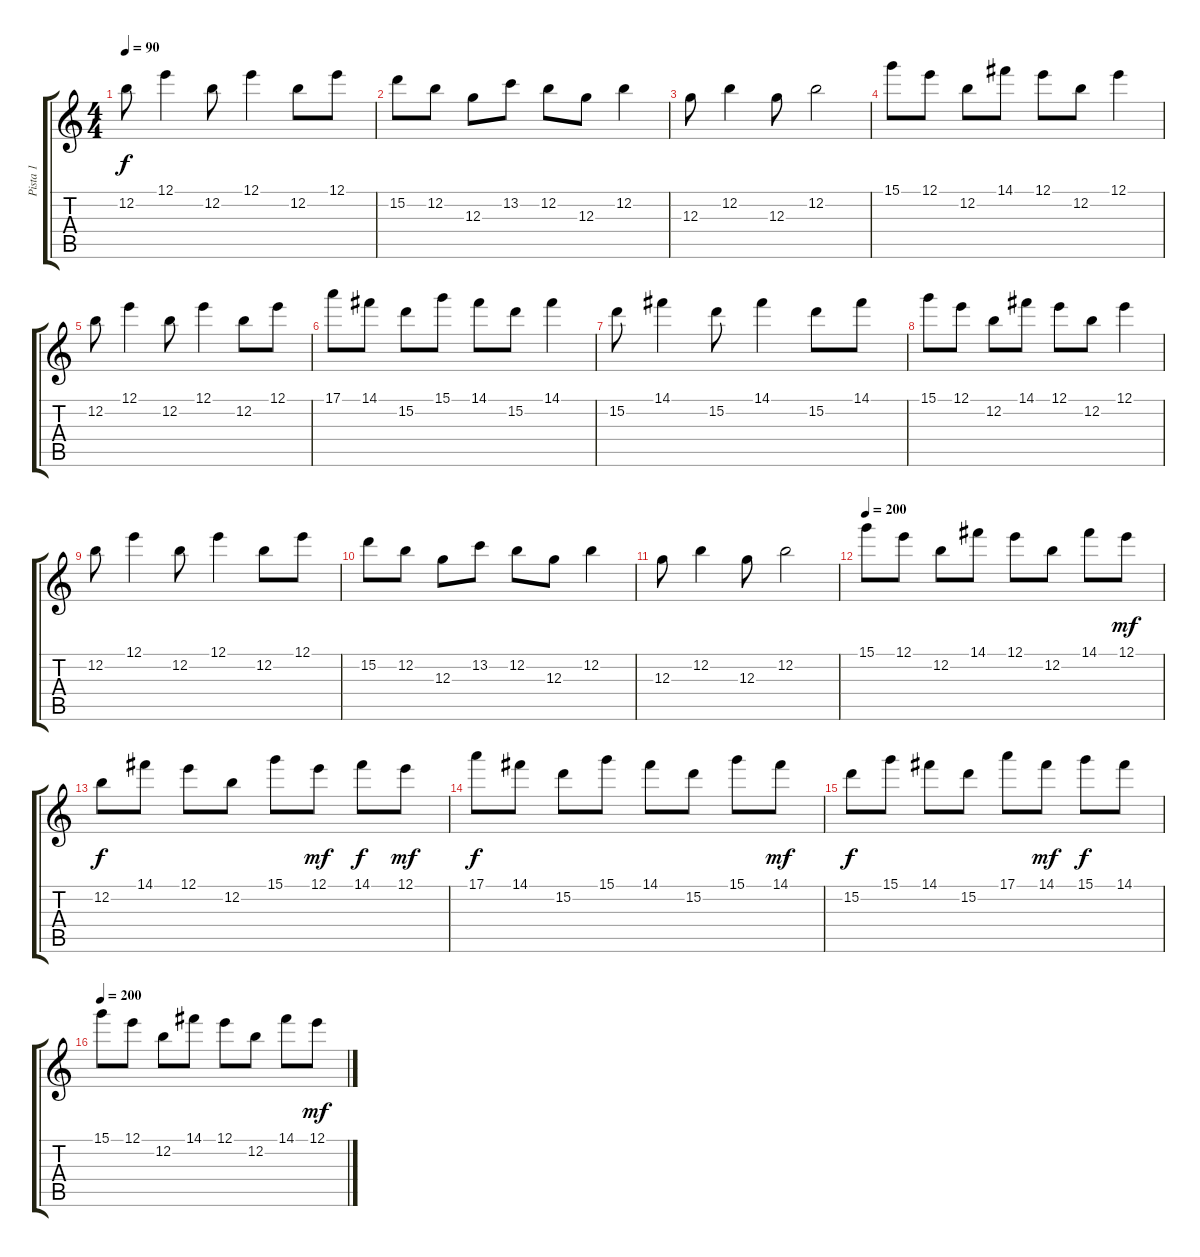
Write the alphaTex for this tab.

\track ("Pista 1" "Pista 1") {instrument overdrivenguitar}
\staff {score tabs}
\tuning (E4 B3 G3 D3 A2 E2) {hide}
\ts (4 4)
\tempo 90
\clef g2
\ks c
12.2.8{dy f} 12.1.4 12.2.8 12.1.4 12.2.8 12.1.8 |
15.2.8 12.2.8 12.3.8 13.2.8 12.2.8 12.3.8 12.2.4 |
12.3.8 12.2.4 12.3.8 12.2.2 |
15.1.8 12.1.8 12.2.8 14.1.8 12.1.8 12.2.8 12.1.4 |
12.2.8 12.1.4 12.2.8 12.1.4 12.2.8 12.1.8 |
17.1.8 14.1.8 15.2.8 15.1.8 14.1.8 15.2.8 14.1.4 |
15.2.8 14.1.4 15.2.8 14.1.4 15.2.8 14.1.8 |
15.1.8 12.1.8 12.2.8 14.1.8 12.1.8 12.2.8 12.1.4 |
12.2.8 12.1.4 12.2.8 12.1.4 12.2.8 12.1.8 |
15.2.8 12.2.8 12.3.8 13.2.8 12.2.8 12.3.8 12.2.4 |
12.3.8 12.2.4 12.3.8 12.2.2 |
\tempo 200
15.1.8 12.1.8 12.2.8 14.1.8 12.1.8 12.2.8 14.1.8 12.1.8{dy mf} |
12.2.8{dy f} 14.1.8 12.1.8 12.2.8 15.1.8 12.1.8{dy mf} 14.1.8{dy f} 12.1.8{dy mf} |
17.1.8{dy f} 14.1.8 15.2.8 15.1.8 14.1.8 15.2.8 15.1.8 14.1.8{dy mf} |
15.2.8{dy f} 15.1.8 14.1.8 15.2.8 17.1.8 14.1.8{dy mf} 15.1.8{dy f} 14.1.8 |
\tempo 200
15.1.8 12.1.8 12.2.8 14.1.8 12.1.8 12.2.8 14.1.8 12.1.8{dy mf}
